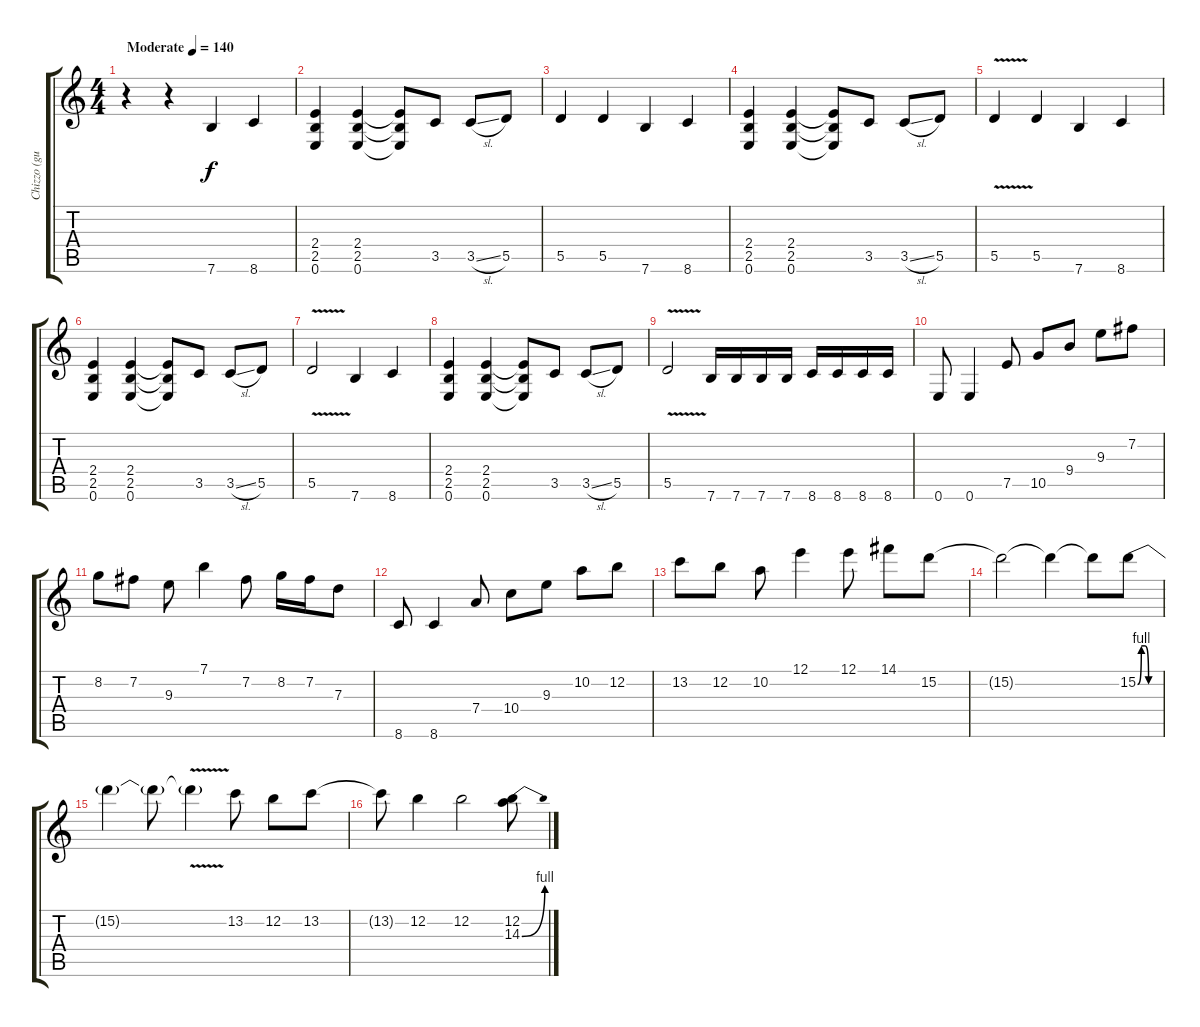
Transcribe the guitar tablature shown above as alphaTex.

\track ("Chizzo (guitarra)" "Chizzo (gu") {instrument overdrivenguitar}
\staff {score tabs}
\tuning (E4 B3 G3 D3 A2 E2) {hide}
\ts (4 4)
\tempo (140 "Moderate")
\clef g2
\ks c
r.4{dy f instrument overdrivenguitar} r.4 7.6.4 8.6.4 |
(2.4 2.5 0.6).4 (2.4 2.5 0.6).4 (2.4{t} 2.5{t} 0.6{t}).8 3.5.8 3.5{sl}.8 5.5.8 |
5.5.4 5.5.4 7.6.4 8.6.4 |
(2.4 2.5 0.6).4 (2.4 2.5 0.6).4 (2.4{t} 2.5{t} 0.6{t}).8 3.5.8 3.5{sl}.8 5.5.8 |
5.5{v}.4 5.5.4 7.6.4 8.6.4 |
(2.4 2.5 0.6).4 (2.4 2.5 0.6).4 (2.4{t} 2.5{t} 0.6{t}).8 3.5.8 3.5{sl}.8 5.5.8 |
5.5{v}.2 7.6.4 8.6.4 |
(2.4 2.5 0.6).4 (2.4 2.5 0.6).4 (2.4{t} 2.5{t} 0.6{t}).8 3.5.8 3.5{sl}.8 5.5.8 |
5.5{v}.2 7.6.16 7.6.16 7.6.16 7.6.16 8.6.16 8.6.16 8.6.16 8.6.16 |
0.6.8 0.6.4 7.5.8 10.5.8 9.4.8 9.3.8 7.2.8 |
8.2.8 7.2.8 9.3.8 7.1.4 7.2.8 8.2.16 7.2.16 7.3.8 |
8.6.8 8.6.4 7.4.8 10.4.8 9.3.8 10.2.8 12.2.8 |
13.2.8 12.2.8 10.2.8 12.1.4 12.1.8 14.1.8 15.2.8 |
15.2{t}.2 15.2{t}.4 15.2{t}.8 15.2{be (custom 0 0 10 4 20 4 30 0 60 0)}.8 |
15.2{t}.4 15.2{t}.8 15.2{v t}.4 13.2.8 12.2.8 13.2.8 |
13.2{t}.8 12.2.4 12.2.2 (12.2 14.3{be (bend 0 0 60 4)}).8
